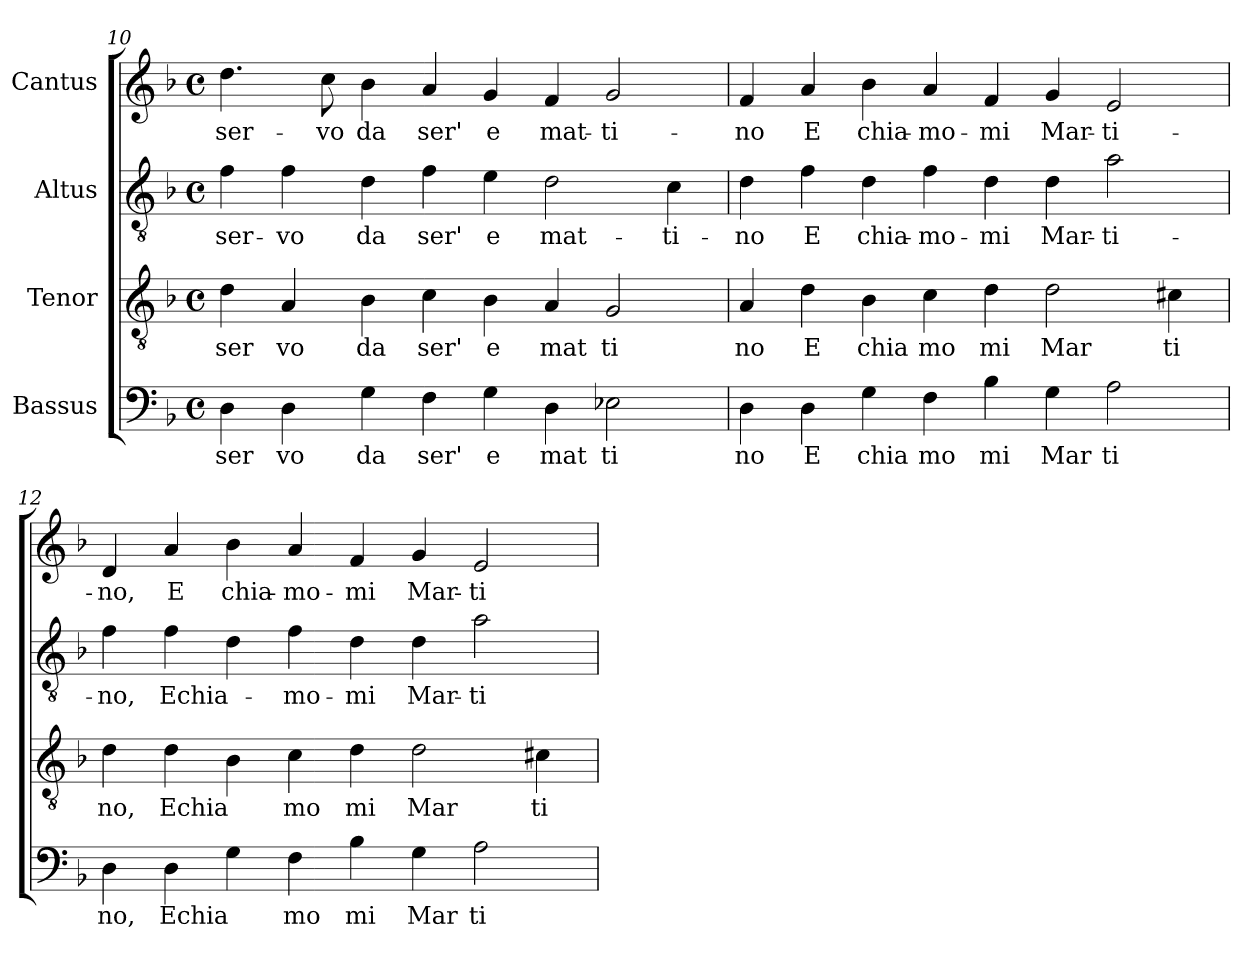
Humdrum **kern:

**kern	**text	**kern	**text	**kern	**text	**kern	**text
*part4	*part4	*part3	*part3	*part2	*part2	*part1	*part1
*staff4	*staff4	*staff3	*staff3	*staff2	*staff2	*staff1	*staff1
*I"Bassus	*	*I"Tenor	*	*I"Altus	*	*I"Cantus	*
!!LO:LB:g=z
*clefF4	*	*clefGv2	*	*clefGv2	*	*clefG2	*
*k[b-]	*	*k[b-]	*	*k[b-]	*	*k[b-]	*
*F:	*	*F:	*	*F:	*	*F:	*
*M4/4	*	*M4/4	*	*M4/4	*	*M4/4	*
*met(c)	*	*met(c)	*	*met(c)	*	*met(c)	*
=10	=10	=10	=10	=10	=10	=10	=10
!	!LO:LY:b:cj	!	!LO:LY:b:cj	!	!LO:LY:b:cj	!	!LO:LY:b:cj
4D\	ser	4d\	ser	4f\	ser-	4.dd\	ser-
!	!LO:LY:b:cj	!	!LO:LY:b:cj	!	!LO:LY:b:cj	!	!
4D\	vo	4A/	vo	4f\	-vo	.	.
!	!	!	!	!	!	!	!LO:LY:b:cj
.	.	.	.	.	.	8cc\	-vo
!	!LO:LY:b:cj	!	!LO:LY:b:cj	!	!LO:LY:b:cj	!	!LO:LY:b:cj
4G\	da	4B-\	da	4d\	da	4b-\	da
!	!LO:LY:b:cj	!	!LO:LY:b:cj	!	!LO:LY:b:cj	!	!LO:LY:b:cj
4F\	ser'	4c\	ser'	4f\	ser'	4a/	ser'
!	!LO:LY:b:cj	!	!LO:LY:b:cj	!	!LO:LY:b:cj	!	!LO:LY:b:cj
4G\	e	4B-\	e	4e\	e	4g/	e
!	!LO:LY:b:cj	!	!LO:LY:b:cj	!	!LO:LY:b:cj	!	!LO:LY:b:cj
4D\	mat	4A/	mat	2d\	mat-	4f/	mat-
!	!LO:LY:b:cj	!	!LO:LY:b:cj	!	!	!	!LO:LY:b:cj
2E-X\	ti	2G/	ti	.	.	2g/	-ti-
!	!	!	!	!	!LO:LY:b:cj	!	!
.	.	.	.	4c\	-ti-	.	.
=11	=11	=11	=11	=11	=11	=11	=11
!	!LO:LY:b:cj	!	!LO:LY:b:cj	!	!LO:LY:b:cj	!	!LO:LY:b:cj
4D\	no	4A/	no	4d\	-no	4f/	-no
!	!LO:LY:b:cj	!	!LO:LY:b:cj	!	!LO:LY:b:cj	!	!LO:LY:b:cj
4D\	E	4d\	E	4f\	E	4a/	E
!	!LO:LY:b:cj	!	!LO:LY:b:cj	!	!LO:LY:b:cj	!	!LO:LY:b:cj
4G\	chia	4B-\	chia	4d\	chia-	4b-\	chia-
!	!LO:LY:b:cj	!	!LO:LY:b:cj	!	!LO:LY:b:cj	!	!LO:LY:b:cj
4F\	mo	4c\	mo	4f\	-mo-	4a/	-mo-
!	!LO:LY:b:cj	!	!LO:LY:b:cj	!	!LO:LY:b:cj	!	!LO:LY:b:cj
4B-\	mi	4d\	mi	4d\	-mi	4f/	-mi
!	!LO:LY:b:cj	!	!LO:LY:b:cj	!	!LO:LY:b:cj	!	!LO:LY:b:cj
4G\	Mar	2d\	Mar	4d\	Mar-	4g/	Mar-
!	!LO:LY:b:cj	!	!	!	!LO:LY:b:cj	!	!LO:LY:b:cj
2A\	ti	.	.	2a\	-ti-	2e/	-ti-
!	!	!	!LO:LY:b:cj	!	!	!	!
.	.	4c#\	ti	.	.	.	.
=12	=12	=12	=12	=12	=12	=12	=12
!	!LO:LY:b:cj	!	!LO:LY:b:cj	!	!LO:LY:b:cj	!	!LO:LY:b:cj
4D\	no,	4d\	no,	4f\	-no,	4d/	-no,
!	!LO:LY:b	!	!LO:LY:b	!	!LO:LY:b	!	!LO:LY:b:cj
4D\	Echia	4d\	Echia	4f\	Echia-	4a/	E
!	!	!	!	!	!	!	!LO:LY:b:cj
4G\	.	4B-\	.	4d\	.	4b-\	chia-
!	!LO:LY:b:cj	!	!LO:LY:b:cj	!	!LO:LY:b:cj	!	!LO:LY:b:cj
4F\	mo	4c\	mo	4f\	-mo-	4a/	-mo-
!	!LO:LY:b:cj	!	!LO:LY:b:cj	!	!LO:LY:b:cj	!	!LO:LY:b:cj
4B-\	mi	4d\	mi	4d\	-mi	4f/	-mi
!	!LO:LY:b:cj	!	!LO:LY:b:cj	!	!LO:LY:b:cj	!	!LO:LY:b:cj
4G\	Mar	2d\	Mar	4d\	Mar-	4g/	Mar-
!	!LO:LY:b:cj	!	!	!	!LO:LY:b:cj	!	!LO:LY:b:cj
2A\	ti	.	.	2a\	-ti-	2e/	-ti-
!	!	!	!LO:LY:b:cj	!	!	!	!
.	.	4c#\	ti	.	.	.	.
=	=	=	=	=	=	=	=
*-	*-	*-	*-	*-	*-	*-	*-
